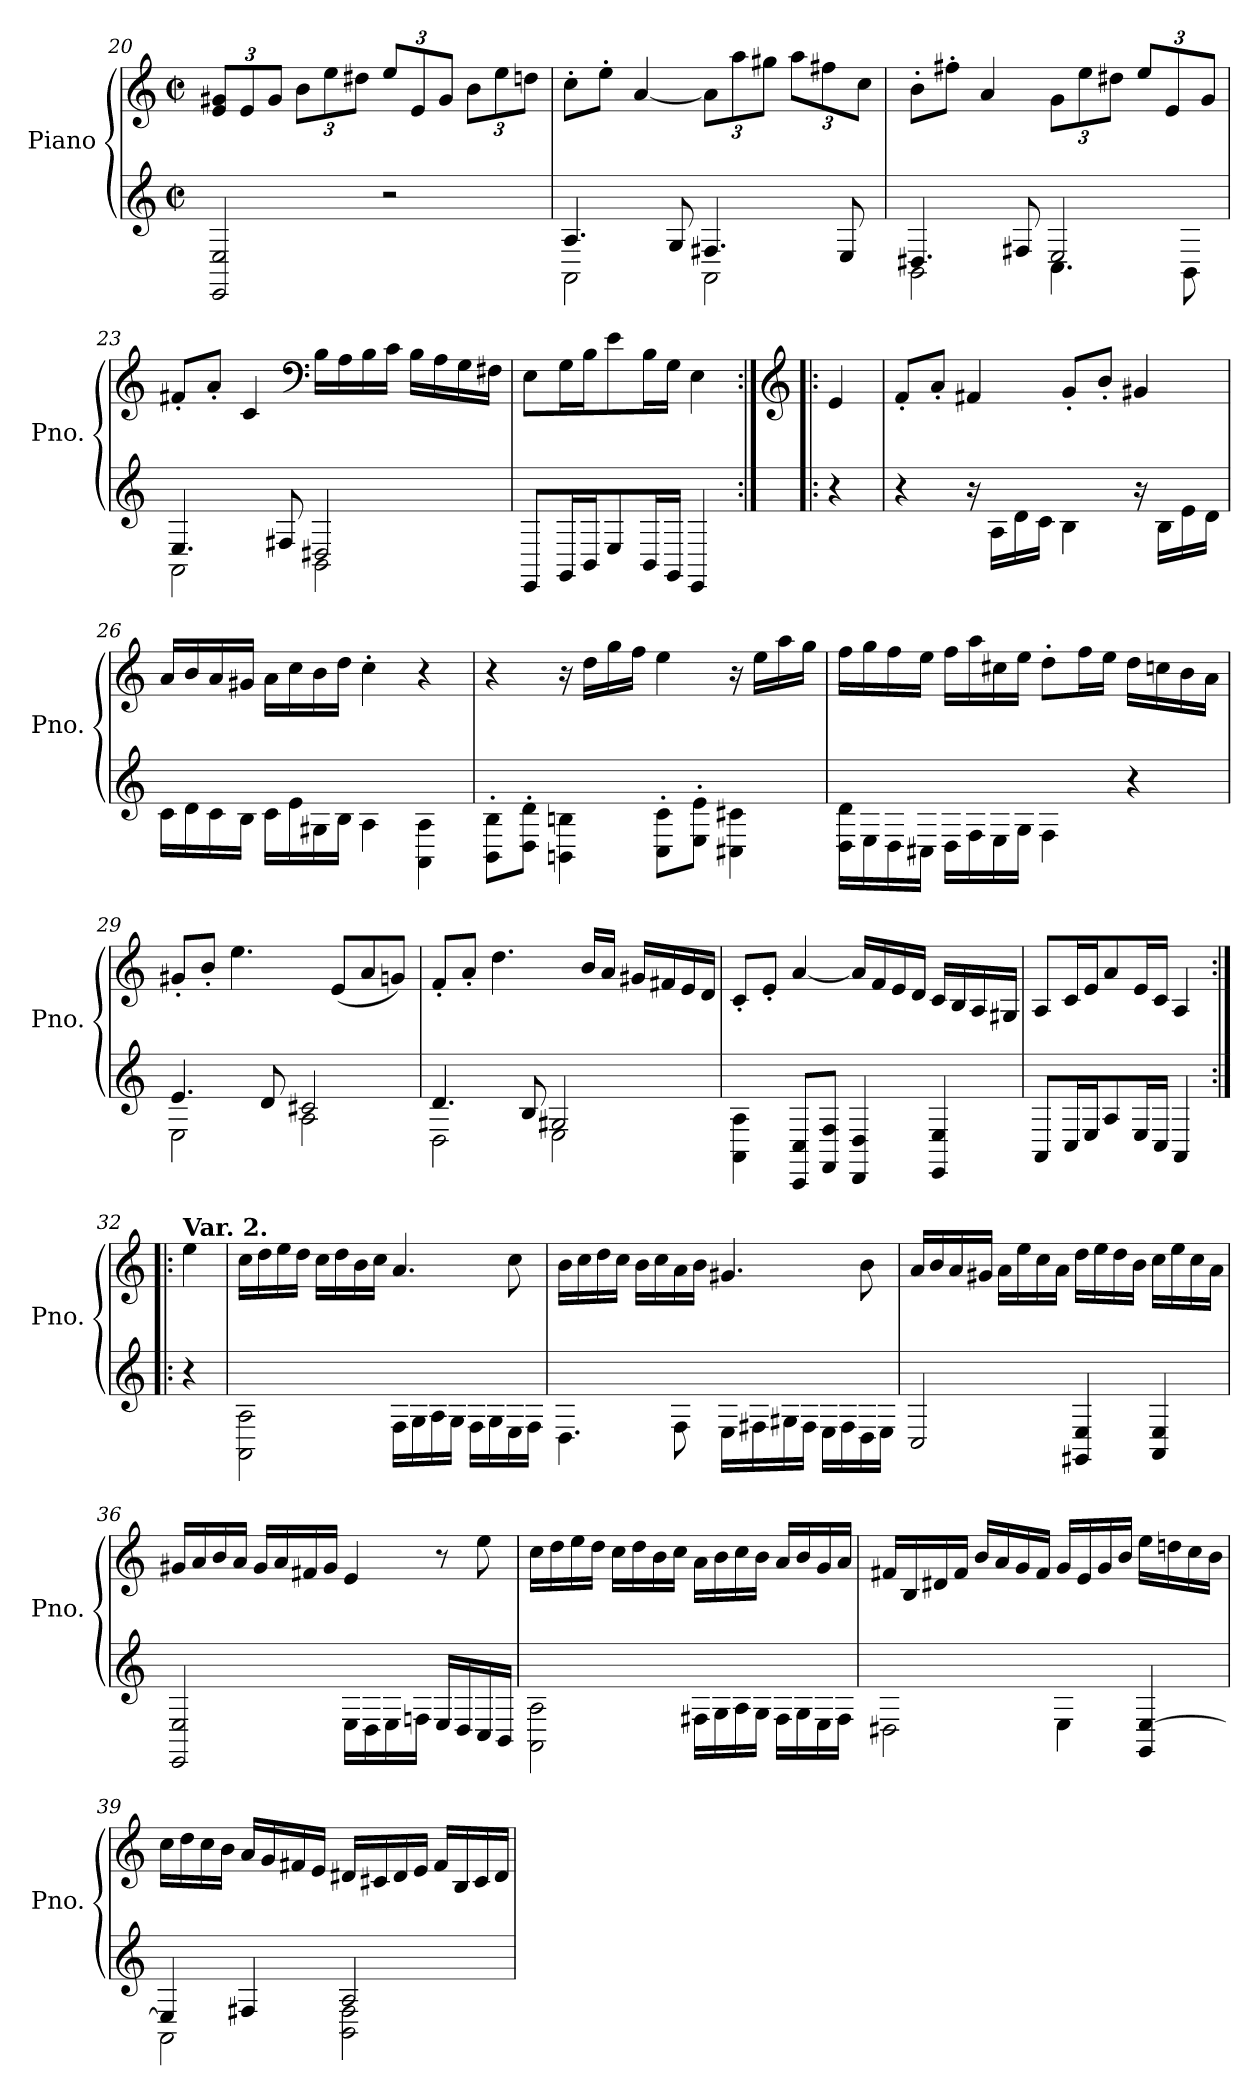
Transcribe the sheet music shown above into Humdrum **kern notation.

**kern	**kern
*part1	*part1
*staff2	*staff1
*I"Piano	*
*I'Pno.	*
*clefG2	*clefG2
*k[]	*k[]
*M2/2	*M2/2
*met(c|)	*met(c|)
*	*Xbrackettup
=20	=20
2EE/ 2E/	12e/ 12g#X/L
.	12e/
.	12g#/J
.	12b\L
.	12ee\
.	12dd#X\J
2r	12ee/L
.	12e/
.	12g#/J
.	12b\L
.	12ee\
.	12ddn\J
=21	=21
*^	*
4.A/	2AA\	8cc'\L
.	.	8ee'\J
.	.	[4a/
8G/	.	.
4.F#X/	2AA\	12a\L]
.	.	12aa\
.	.	12gg#X\J
.	.	12aa\L
.	.	12ff#X\
8E/	.	.
.	.	12cc\J
!!LO:LB:g=z
=22	=22	=22
4.D#X/	2BB\	8b'\L
.	.	8ff#X'\J
.	.	4a/
8F#X/	.	.
2E/	4.C\	12g\L
.	.	12ee\
.	.	12dd#X\J
.	.	12ee/L
.	.	12e/
.	8BB\	.
.	.	12g/J
=23	=23	=23
4.E/	2AA\	8f#X'/L
.	.	8a'/J
.	.	4c/
8F#X/	.	.
*	*	*clefF4
2D#X/	2BB\	16B\LL
.	.	16A\
.	.	16B\
.	.	16c\JJ
.	.	16B\LL
.	.	16A\
.	.	16G\
.	.	16F#X\JJ
*v	*v	*
=24	=24
8EE/L	8E\L
16GG/L	16G\L
16BB/J	16B\J
8E/	8e\
16BB/L	16B\L
16GG/JJ	16G\JJ
4EE/	4E\
=24X3:|!|:	=24X3:|!|:
*	*clefG2
4r	4e/
!!LO:LB:g=z
=25	=25
4r	8f'/L
.	8a'/J
16r	4f#X/
16A\LL	.
16d\	.
16c\JJ	.
4B\	8g'/L
.	8b'/J
16r	4g#X/
16B\LL	.
16e\	.
16d\JJ	.
=26	=26
16c\LL	16a/LL
16d\	16b/
16c\	16a/
16B\JJ	16g#X/JJ
16c\LL	16a\LL
16e\	16cc\
16G#X\	16b\
16B\JJ	16dd\JJ
4A\	4cc'\
4AA\ 4A\	4r
=27	=27
8BB\' 8B\'L	4r
8D\' 8d\'J	.
4BBn\ 4Bn\	16r
.	16dd\LL
.	16gg\
.	16ff\JJ
8C\' 8c\'L	4ee\
8E\' 8e\'J	.
4C#X\ 4c#X\	16r
.	16ee\LL
.	16aa\
.	16gg\JJ
!!LO:PB:g=z
=28	=28
16D\ 16d\LL	16ff\LL
16E\	16gg\
16D\	16ff\
16C#X\JJ	16ee\JJ
16D\LL	16ff\LL
16F\	16aa\
16E\	16cc#X\
16G\JJ	16ee\JJ
4F\	8dd'\L
.	16ff\L
.	16ee\JJ
4r	16dd\LL
.	16ccn\
.	16b\
.	16a\JJ
=29	=29
*^	*
4.e/	2E\	8g#X'/L
.	.	8b'/J
.	.	4.ee\
8d/	.	.
2c#X/	2A\	.
.	.	(8e/L
.	.	8a/
.	.	8gn/J)
=30	=30	=30
4.d/	2D\	8f'/L
.	.	8a'/J
.	.	4.dd\
8B/	.	.
2G#X/	2E\	.
.	.	16b/LL
.	.	16a/JJ
.	.	16g#X/LL
.	.	16f#X/
.	.	16e/
.	.	16d/JJ
*v	*v	*
!!LO:LB:g=z
=31	=31
4AA\ 4A\	8c'/L
.	8e'/J
8CC/ 8C/L	[4a/
8FF/ 8F/J	.
4DD/ 4D/	16a/LL]
.	16f/
.	16e/
.	16d/JJ
4EE/ 4E/	16c/LL
.	16B/
.	16A/
.	16G#X/JJ
=32	=32
8AA/L	8A/L
16C/L	16c/L
16E/J	16e/J
8A/	8a/
16E/L	16e/L
16C/JJ	16c/JJ
4AA/	4A/
=32X4:|!|:	=32X4:|!|:
!	!LO:TX:a:B:t=Var. 2.
4r	4ee\
=33	=33
2AA\ 2A\	16cc\LL
.	16dd\
.	16ee\
.	16dd\JJ
.	16cc\LL
.	16dd\
.	16b\
.	16cc\JJ
16F\LL	4.a/
16G\	.
16A\	.
16G\JJ	.
16F\LL	.
16G\	.
16E\	8cc\
16F\JJ	.
!!LO:LB:g=z
=34	=34
4.D\	16b\LL
.	16cc\
.	16dd\
.	16cc\JJ
.	16b\LL
.	16cc\
8F\	16a\
.	16b\JJ
16E\LL	4.g#X/
16F#X\	.
16G#X\	.
16F#\JJ	.
16E\LL	.
16F#\	.
16D\	8b\
16E\JJ	.
=35	=35
2C/	16a/LL
.	16b/
.	16a/
.	16g#X/JJ
.	16a\LL
.	16ee\
.	16cc\
.	16a\JJ
4GG#X/ 4E/	16dd\LL
.	16ee\
.	16dd\
.	16b\JJ
4AA/ 4E/	16cc\LL
.	16ee\
.	16cc\
.	16a\JJ
!!LO:LB:g=z
=36	=36
2EE/ 2E/	16g#X/LL
.	16a/
.	16b/
.	16a/JJ
.	16g#/LL
.	16a/
.	16f#X/
.	16g#/JJ
16E\LL	4e/
16D\	.
16E\	.
16Fn\JJ	.
16E/LL	8r
16D/	.
16C/	8ee\
16BB/JJ	.
!!LO:LB:g=z
=37	=37
2AA\ 2A\	16cc\LL
.	16dd\
.	16ee\
.	16dd\JJ
.	16cc\LL
.	16dd\
.	16b\
.	16cc\JJ
16F#X\LL	16a\LL
16G\	16b\
16A\	16cc\
16G\JJ	16b\JJ
16F#\LL	16a/LL
16G\	16b/
16E\	16g/
16F#\JJ	16a/JJ
=38	=38
2D#X\	16f#X/LL
.	16B/
.	16d#X/
.	16f#/JJ
.	16b/LL
.	16a/
.	16g/
.	16f#/JJ
4E\	16g/LL
.	16e/
.	16g/
.	16b/JJ
4GG/ [4E/	16ee\LL
.	16ddn\
.	16cc\
.	16b\JJ
!!LO:LB:g=z
=39	=39
*^	*
4E/]	2AA\	16cc\LL
.	.	16dd\
.	.	16cc\
.	.	16b\JJ
4F#X/	.	16a/LL
.	.	16g/
.	.	16f#X/
.	.	16e/JJ
2A/	2BB\ 2F#\	16d#X/LL
.	.	16c#X/
.	.	16d#/
.	.	16e/JJ
.	.	16f#/LL
.	.	16B/
.	.	16c#/
.	.	16d#/JJ
*v	*v	*
=	=
*-	*-
